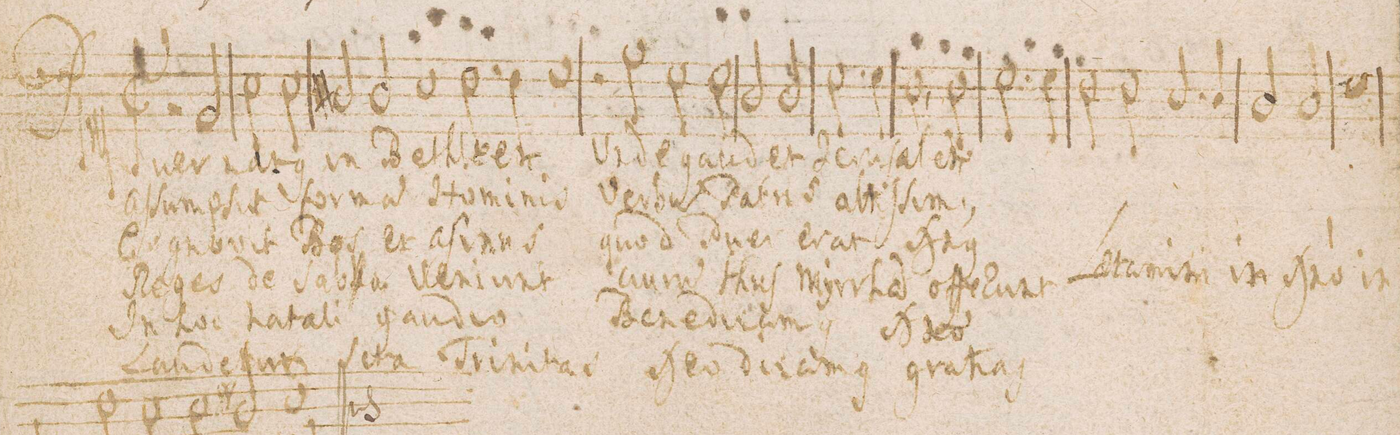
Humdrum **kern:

**kern	**text	**text	**text	**text	**text	**text
*I"Tenore 2do ad libitum.	*	*	*	*	*	*
*clefC1	*	*	*	*	*	*
*k[]	*	*	*	*	*	*
*met(C|)	*	*	*	*	*	*
*M2/1	*	*	*	*	*	*
2r	.	.	.	.	.	.
2e/	Pu-	Aſ-	Cog-	Re-	In	Lau-
2a\	-er	-ſum-	-no-	-ges	hoc	-de-
2a\	na-	-pſit	-vit	de	na-	-t(ur)
=2-	=2-	=2-	=2-	=2-	=2-	=2-
2g#/	-t(us)	for-	Bos	Sa-	-ta-	S(an-
2g#/	in	-ma(m)	et	-va	-li	-c)ta
1a\	Beth-	Ho-	a-	ve-	gau-	Tri-
=3-	=3-	=3-	=3-	=3-	=3-	=3-
2.b\	-li-	-mi-	-ſi-	-ni-	di-	-ni-
4b\	.	.	.	.	.	.
1cc\	-em.	-niſ	-nus	-unt	-o	-tas
=4-	=4-	=4-	=4-	=4-	=4-	=4-
2r	.	.	.	.	.	.
2ee\	Un-	Ver-	quod	au-	Be-	De-
2cc\	-de	-bum	Pu-	-ru(m)	-ne-	-o
2cc\	gau-	Pa-	-er	thuſ	-di-	di-
=5-	=5-	=5-	=5-	=5-	=5-	=5-
2g/	-det	-tris	e-	myrr-	-ca-	-ca-
2g/	Je-	al-	-rat	-ha(m)	-m(us)	-m(us)
2.cc\	-ru-	-tiſ-	D(o-	of-	D(o-	gra-
4cc\	-ſa-	-ſi-	-mi-	-fe-	-mi-	-ti-
=6-	=6-	=6-	=6-	=6-	=6-	=6-
2b,\	-lem	-mi	-nus)	-runt.	-no)	-as
2b\	Lae-	.	.	.	.	.
2.cc\	-ta-	.	.	.	.	.
4cc\	-mi-	.	.	.	.	.
=7-	=7-	=7-	=7-	=7-	=7-	=7-
2b,\	-ni	.	.	.	.	.
2b\	in	.	.	.	.	.
2.a/	d(o-	.	.	.	.	.
4a/	-mi-	.	.	.	.	.
=8-	=8-	=8-	=8-	=8-	=8-	=8-
2g/	-n)o	.	.	.	.	.
2g/	in	.	.	.	.	.
1cc\	hoc	.	.	.	.	.
=9-	=9-	=9-	=9-	=9-	=9-	=9-
*-	*-	*-	*-	*-	*-	*-
